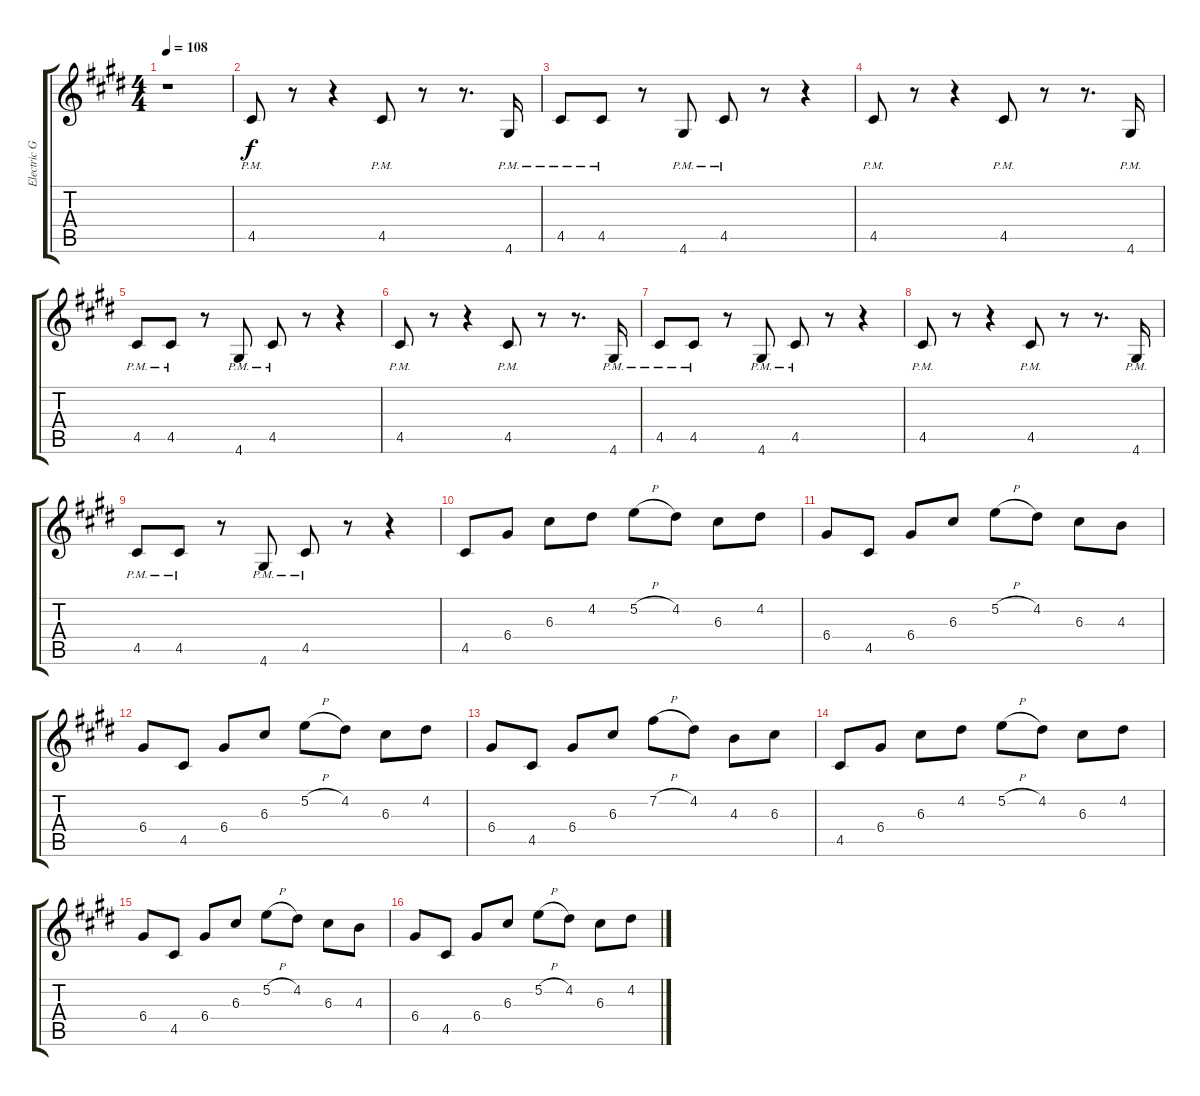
\track ("Electric Guitar I - John Petrucci" "Electric G") {instrument distortionguitar}
\staff {score tabs}
\tuning (E4 B3 G3 D3 A2 E2) {hide}
\ts (4 4)
\tempo 108
\clef g2
\ks e
r.1{dy f} |
4.5{pm}.8{volume 13 balance 8} r.8 r.4 4.5{pm}.8 r.8 r.8{d} 4.6{pm}.16 |
4.5{pm}.8 4.5{pm}.8 r.8 4.6{pm}.8 4.5{pm}.8 r.8 r.4 |
4.5{pm}.8 r.8 r.4 4.5{pm}.8 r.8 r.8{d} 4.6{pm}.16 |
4.5{pm}.8 4.5{pm}.8 r.8 4.6{pm}.8 4.5{pm}.8 r.8 r.4 |
4.5{pm}.8 r.8 r.4 4.5{pm}.8 r.8 r.8{d} 4.6{pm}.16 |
4.5{pm}.8 4.5{pm}.8 r.8 4.6{pm}.8 4.5{pm}.8 r.8 r.4 |
4.5{pm}.8 r.8 r.4 4.5{pm}.8 r.8 r.8{d} 4.6{pm}.16 |
4.5{pm}.8 4.5{pm}.8 r.8 4.6{pm}.8 4.5{pm}.8 r.8 r.4 |
4.5.8 6.4.8 6.3.8 4.2.8 5.2{h}.8 4.2.8 6.3.8 4.2.8 |
6.4.8 4.5.8 6.4.8 6.3.8 5.2{h}.8 4.2.8 6.3.8 4.3.8 |
6.4.8 4.5.8 6.4.8 6.3.8 5.2{h}.8 4.2.8 6.3.8 4.2.8 |
6.4.8 4.5.8 6.4.8 6.3.8 7.2{h}.8 4.2.8 4.3.8 6.3.8 |
4.5.8 6.4.8 6.3.8 4.2.8 5.2{h}.8 4.2.8 6.3.8 4.2.8 |
6.4.8 4.5.8 6.4.8 6.3.8 5.2{h}.8 4.2.8 6.3.8 4.3.8 |
6.4.8 4.5.8 6.4.8 6.3.8 5.2{h}.8 4.2.8 6.3.8 4.2.8
